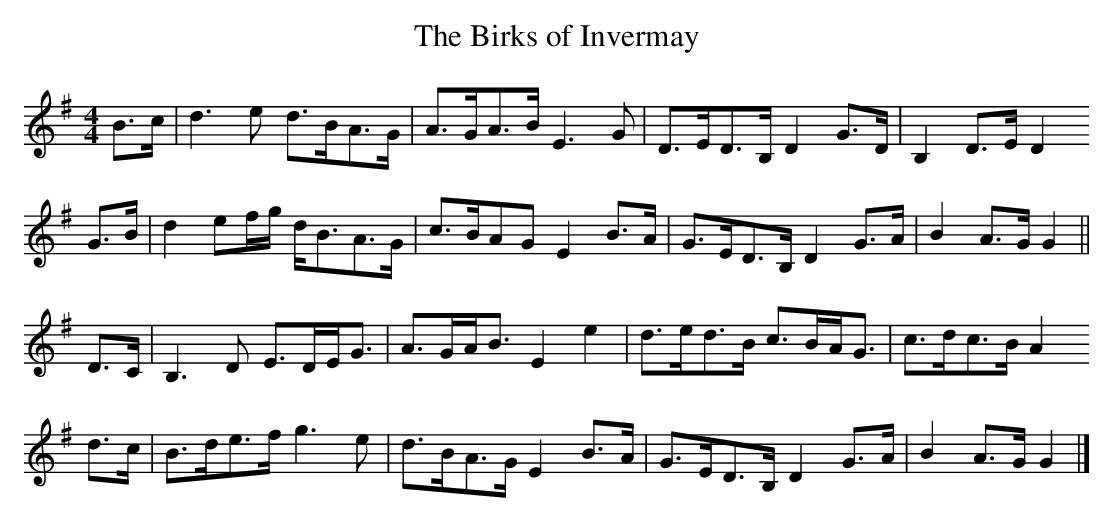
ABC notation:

X:1
T:The Birks of Invermay
M:4/4
L:1/8
K:G
B>c|d3e     d>BA>G|A>GA>B E3G  |D>ED>B, D2G>D |B,2D>E D2
G>B|d2ef/g/ d<BA>G|c>BAG  E2B>A|G>ED>B, D2G>A |B2A>G  G2||
D>C|B,3D    E>DE<G|A>GA<B E2e2 |d>ed>B  c>BA<G|c>dc>B A2
d>c|B>de>f  g3e   |d>BA>G E2B>A|G>ED>B, D2 G>A|B2A>G  G2|]
